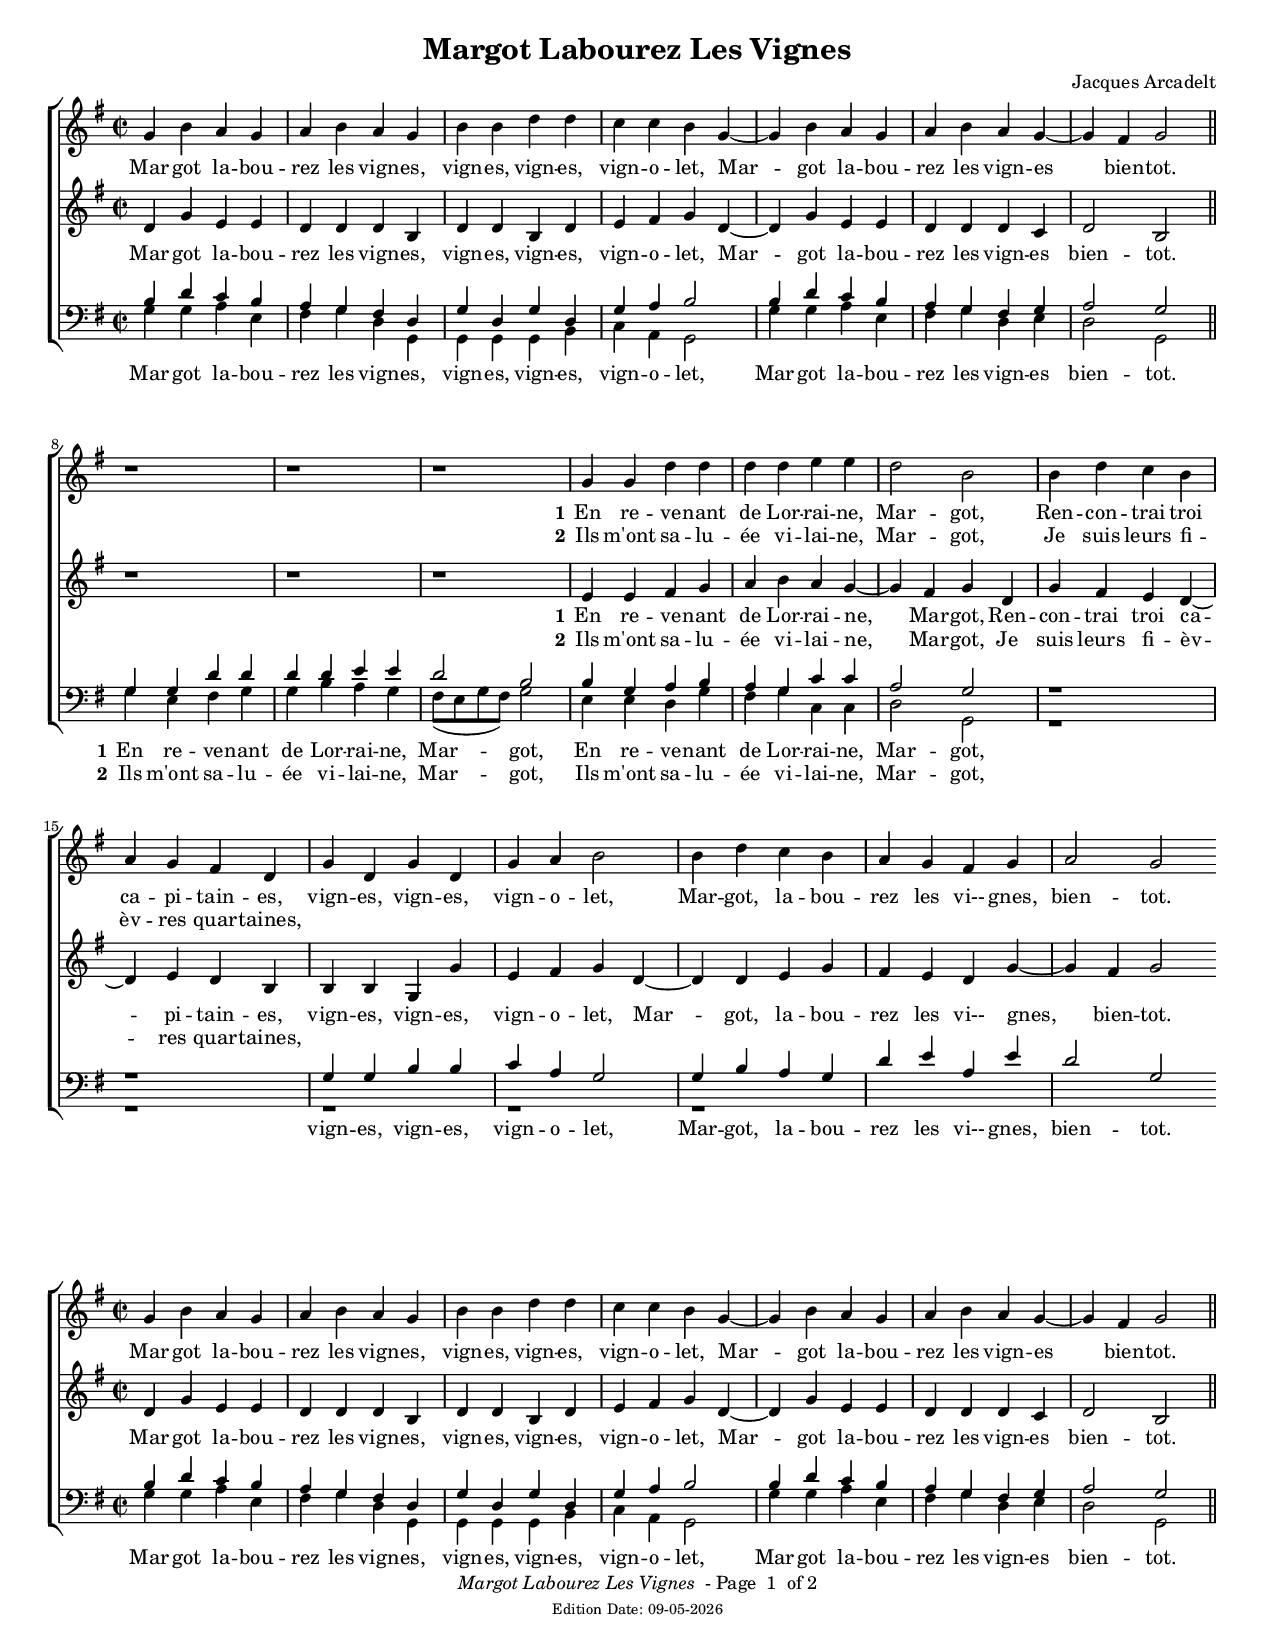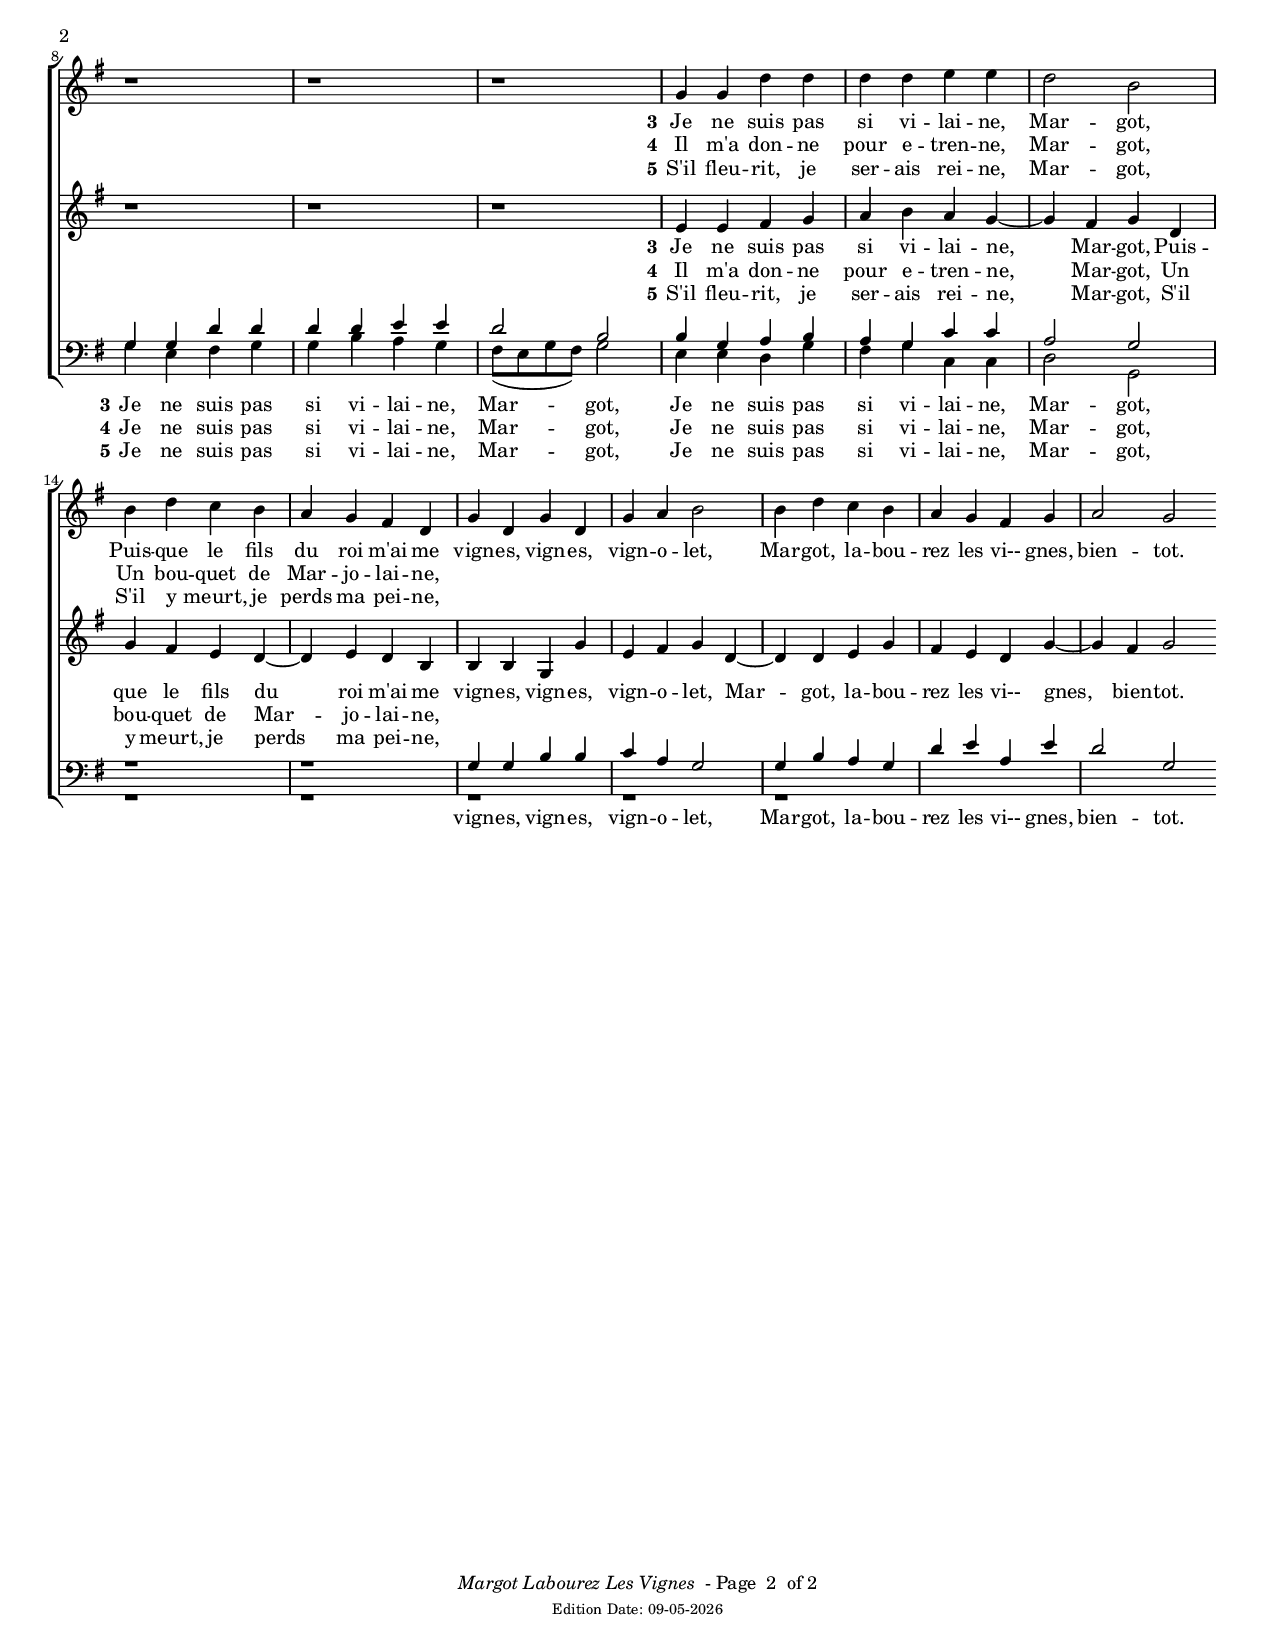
\version "2.12.3"

date = #(strftime "%m-%d-%Y" (localtime (current-time)))
\paper {
  #(set-paper-size "letter")
  oddFooterMarkup = \markup { 
  \column{
    \fill-line { \line {
      \italic \fromproperty #'header:title
      " - Page "
      \fromproperty #'page:page-number-string
      " of 2"
    } } 
	\fill-line { \tiny { \line{ Edition Date: \date } } } }
  }
  evenFooterMarkup = \oddFooterMarkup
}

\header{
  title = "Margot Labourez Les Vignes"
  composer = "Jacques Arcadelt"
}

%\include "english.ly"

%\autoBeamOff

 #(set-global-staff-size 16)


global= {
  \key g \major
  \time 2/2
}

cantusMusic =  
\relative c' 
{
		g'4 b a g | a b a g | b b d d | c c b 
                g4~ | g4 b4 a g | a b a g4~ | g4 fis4 g2 \bar "||" \break

		r1  | r1  | r1  |
		g4 g d' d | d d e e | d2 b2 
		b4 d c b | a g fis d |
		g d g d | g a b2 |
		b4 d c b | a g fis g | a2 g2 \bar ":|" 

}





altusMusic = 
\relative c' 
{
		d4 g e e | d d d b | d d b d | e fis g d4~ |
		d4 g4 e e | d d d c | d2 b2|

		r1  | r1  | r1  |
		e4 e fis g | a b a g4~ | g4 fis4 g d |
		g fis e d4~ | d4 e4 d b | b b g g' |
		e fis g d4~ | d4 d4 e g | fis e d g4~ |
		g4 fis4 g2 |

}





tenorMusic = 
\relative c' 
{
		b4 d c b | a g fis d | g d g d | g a b2 |
		b4 d c b | a g fis g | a2 g2 |

		g4 g d' d | d d e e | d2 b2 | b4 g a b | a g 
		c c | a2 g2| 
		r1 | r1 |
		g4 g b b | c a g2 | g4 b a g | d' e a, e' | d2 g,2 |

}





bassusMusic = 
\relative c 
{
		g'4 g a e | fis g d g, | g g g b | c a g2 | g'4 g a e | fis g d e | d2 g,2 |

		g'4 e fis g | g b a g | fis8( e g fis) 
		g2 | e4 e d g | fis g c, c | d2 g,2|
		r1 |r1 |r1 |r1 |r1 |


}
vignes = \lyricmode {
vign -- es, vign -- es, vign -- o -- let,
}

margot = \lyricmode {
\vignes
Mar -- got, la -- bou -- rez les vi-- gnes, bien -- tot.
}

refrain = \lyricmode {
Mar -- got la -- bou -- rez les vign -- es, 
\vignes
Mar -- got la -- bou -- rez les vign -- es bien -- tot.
}

blankRefrain = \lyricmode {
_ _ _ _ _ _ _ _
_ _ _ _ _ _ _
_ _ _ _ _ _ _ _ _ _
}

verseAI = \lyricmode {
En re -- ve -- nant de Lor -- rai -- ne, Mar -- got,
} 

verseAII = \lyricmode {
Ren -- con -- trai troi ca -- pi -- tain -- es, 
}

verseBI = \lyricmode {
Ils m'ont sa -- lu -- ée  vi -- lai -- ne, Mar -- got,
}

verseBII = \lyricmode {
Je suis leurs fi -- èv -- res quar -- taines,
}

verseCI = \lyricmode {
Je ne suis pas si vi -- lai -- ne, Mar -- got,
}

verseCII = \lyricmode {
Puis -- que le fils du roi m'ai me
}

verseDI = \lyricmode {
Il m'a don -- ne pour e -- tren -- ne, Mar -- got,
}
verseDII = \lyricmode {
Un bou -- quet de Mar -- jo -- lai -- ne,
}
verseEI = \lyricmode {
S'il fleu -- rit, je ser -- ais rei -- ne, Mar -- got,
}
verseEII = \lyricmode {
S'il y meurt, je perds ma pei -- ne, 
}


cantusWordsA = \lyricmode {
\refrain
\set stanza = "1"
\verseAI
\verseAII
\margot
}
cantusWordsB = \lyricmode {
\blankRefrain
\set stanza = "2"
\verseBI
\verseBII
}

cantusWordsC = \lyricmode {
\refrain
\set stanza = "3"
\verseCI
\verseCII
\margot
}

cantusWordsD = \lyricmode {
\blankRefrain
\set stanza = "4"
\verseDI
\verseDII
}
cantusWordsE = \lyricmode {
\blankRefrain
\set stanza = "5"
\verseEI
\verseEII
}

tenorWordsA = \lyricmode {
\refrain
\set stanza = "1"
\verseAI
\verseAI
\margot
}

tenorWordsB = \lyricmode {
\blankRefrain
\set stanza = "2"
\verseBI
\verseBI
}

tenorWordsC = \lyricmode {
\refrain
\set stanza = "3"
\verseCI
\verseCI
\margot
}

tenorWordsD = \lyricmode {
\blankRefrain
\set stanza = "4"
\verseCI
\verseCI
}
tenorWordsE = \lyricmode {
\blankRefrain
\set stanza = "5"
\verseCI
\verseCI
}
\book{
\score{

	\context ChoirStaff <<
		\context Staff = treble <<
			\clef treble
		   \context Voice = cantus {  <<  \global  \cantusMusic  >> }
		>>
		\new Lyrics \lyricsto "cantus" \cantusWordsA 
		\new Lyrics \lyricsto "cantus" \cantusWordsB 

		\context Staff = trebleB <<
			\clef treble
		   \context Voice = altus {  << \global \altusMusic  >> }
		>>
		\new Lyrics \lyricsto "altus" \cantusWordsA 
		\new Lyrics \lyricsto "altus" \cantusWordsB 
		\context Staff = bass <<
			\clef bass
			\context Voice = tenor { \voiceOne << \global \tenorMusic >> }
			\context Voice = bass { \voiceTwo << \global \bassusMusic >> }
		>>
		\new Lyrics \lyricsto "tenor" \tenorWordsA 
		\new Lyrics \lyricsto "tenor" \tenorWordsB 

	>>



\midi{
     \context {
       \Score
       tempoWholesPerMinute = #(ly:make-moment 100 2)
       }
}

\layout {indent = 0\mm
}

}


\score{

	\context ChoirStaff <<
		\context Staff = treble <<
			\clef treble
		   \context Voice = cantus {  <<  \global  \cantusMusic  >> }
		>>
		\new Lyrics \lyricsto "cantus" \cantusWordsC 
		\new Lyrics \lyricsto "cantus" \cantusWordsD 
		\new Lyrics \lyricsto "cantus" \cantusWordsE 

		\context Staff = trebleB <<
			\clef treble
		   \context Voice = altus {  << \global \altusMusic  >> }
		>>
		\new Lyrics \lyricsto "altus" \cantusWordsC 
		\new Lyrics \lyricsto "altus" \cantusWordsD 
		\new Lyrics \lyricsto "altus" \cantusWordsE 
		\context Staff = bass <<
			\clef bass
			\context Voice = tenor { \voiceOne << \global \tenorMusic >> }
			\context Voice = bass { \voiceTwo << \global \bassusMusic >> }
		>>
		\new Lyrics \lyricsto "tenor" \tenorWordsC 
		\new Lyrics \lyricsto "tenor" \tenorWordsD 
		\new Lyrics \lyricsto "tenor" \tenorWordsE 

	>>




\layout {indent = 0\mm
}

}
 }
